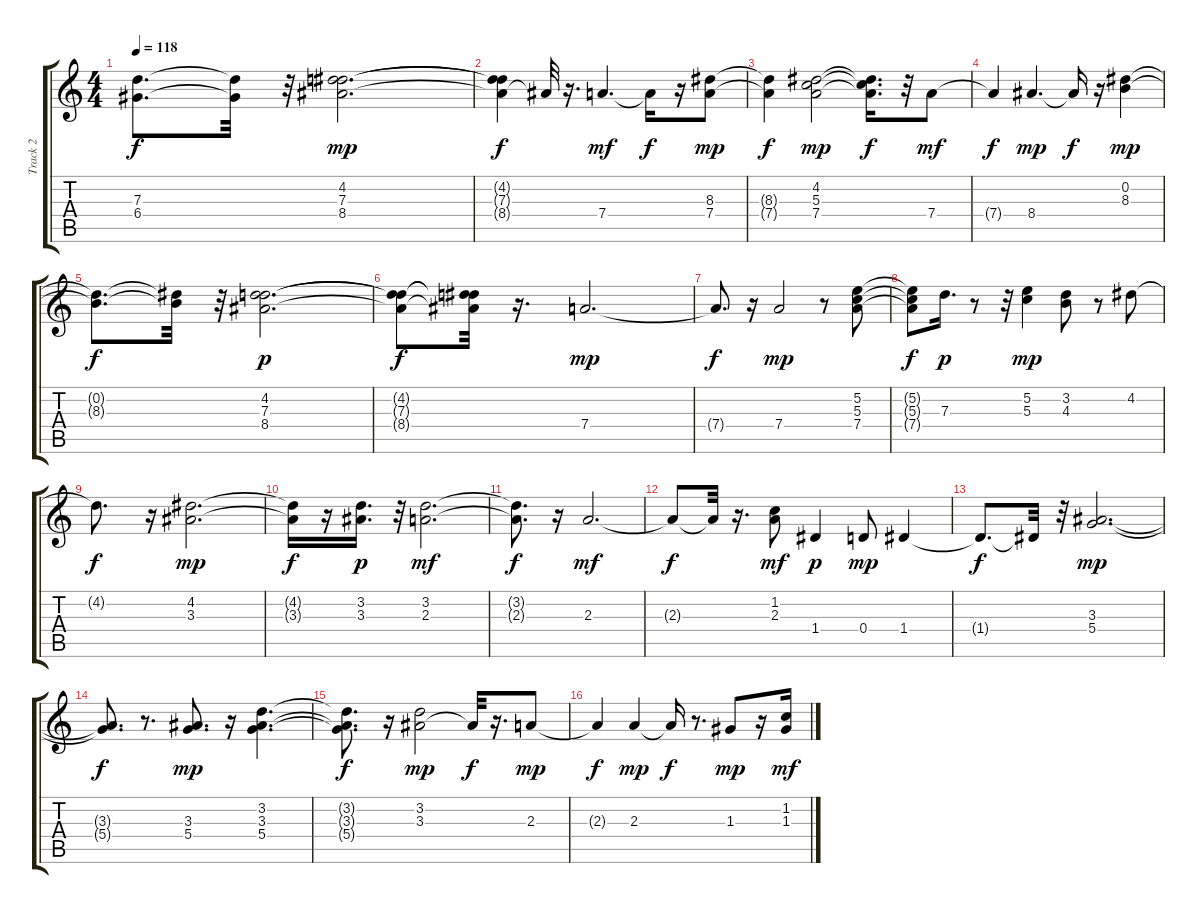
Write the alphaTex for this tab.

\track ("Track 2" "Track 2") {instrument acousticguitarsteel}
\staff {score tabs}
\tuning (E4 B3 G3 D3 A2 E2) {hide}
\ts (4 4)
\tempo 118
\clef g2
\ks c
(7.3{t} 6.4{t}).8{d dy f} (7.3{t} 6.4{t}).32 r.32 (4.2 7.3 8.4).2{d dy mp} |
(4.2{t} 7.3{t} 8.4{t}).4{dy f} 8.4{t}.32 r.16{d} 7.4.4{d dy mf} 7.4{t}.16{dy f} r.16 (8.3 7.4).8{dy mp} |
(8.3{t} 7.4{t}).4{dy f} (4.2 5.3 7.4).2{dy mp} (4.2{t} 5.3{t} 7.4{t}).16{d dy f} r.32 7.4.8{dy mf} |
7.4{t}.4{dy f} 8.4.4{d dy mp} 8.4{t}.16{dy f} r.16 (0.2 8.3).4{dy mp} |
(0.2{t} 8.3{t}).8{d dy f} (0.2{t} 8.3{t}).32 r.32 (4.2 7.3 8.4).2{d dy p} |
(4.2{t} 7.3{t} 8.4{t}).8{dy f} (4.2{t} 7.3{t} 8.4{t}).32 r.16{d} 7.4.2{d dy mp} |
7.4{t}.8{d dy f} r.16 7.4.2{dy mp} r.8 (5.2 5.3 7.4).8 |
(5.2{t} 5.3{t} 7.4{t}).8{dy f} 7.3.16{d dy p} r.8 r.32 (5.2 5.3).4{dy mp} (3.2 4.3).8 r.8 4.2.8 |
4.2{t}.8{d dy f} r.16 (4.2 3.3).2{d dy mp} |
(4.2{t} 3.3{t}).16{dy f} r.16 (3.2 3.3).16{d dy p} r.32 (3.2 2.3).2{d dy mf} |
(3.2{t} 2.3{t}).8{d dy f} r.16 2.3.2{d dy mf} |
2.3{t}.8{dy f} 2.3{t}.32 r.16{d} (1.2 2.3).8{dy mf} 1.4.4{dy p} 0.4.8{dy mp} 1.4.4 |
1.4{t}.8{d dy f} 1.4{t}.32 r.32 (3.3 5.4).2{d dy mp} |
(3.3{t} 5.4{t}).8{d dy f} r.8{d} (3.3 5.4).8{d dy mp} r.16 (3.2 3.3 5.4).4{d} |
(3.2{t} 3.3{t} 5.4{t}).8{d dy f} r.16 (3.2 3.3).2{dy mp} 3.3{t}.32{dy f} r.16{d} 2.3.8{dy mp} |
2.3{t}.4{dy f} 2.3.4{dy mp} 2.3{t}.16{dy f} r.8{d} 1.3.8{dy mp} r.16 (1.2 1.3).16{dy mf}
